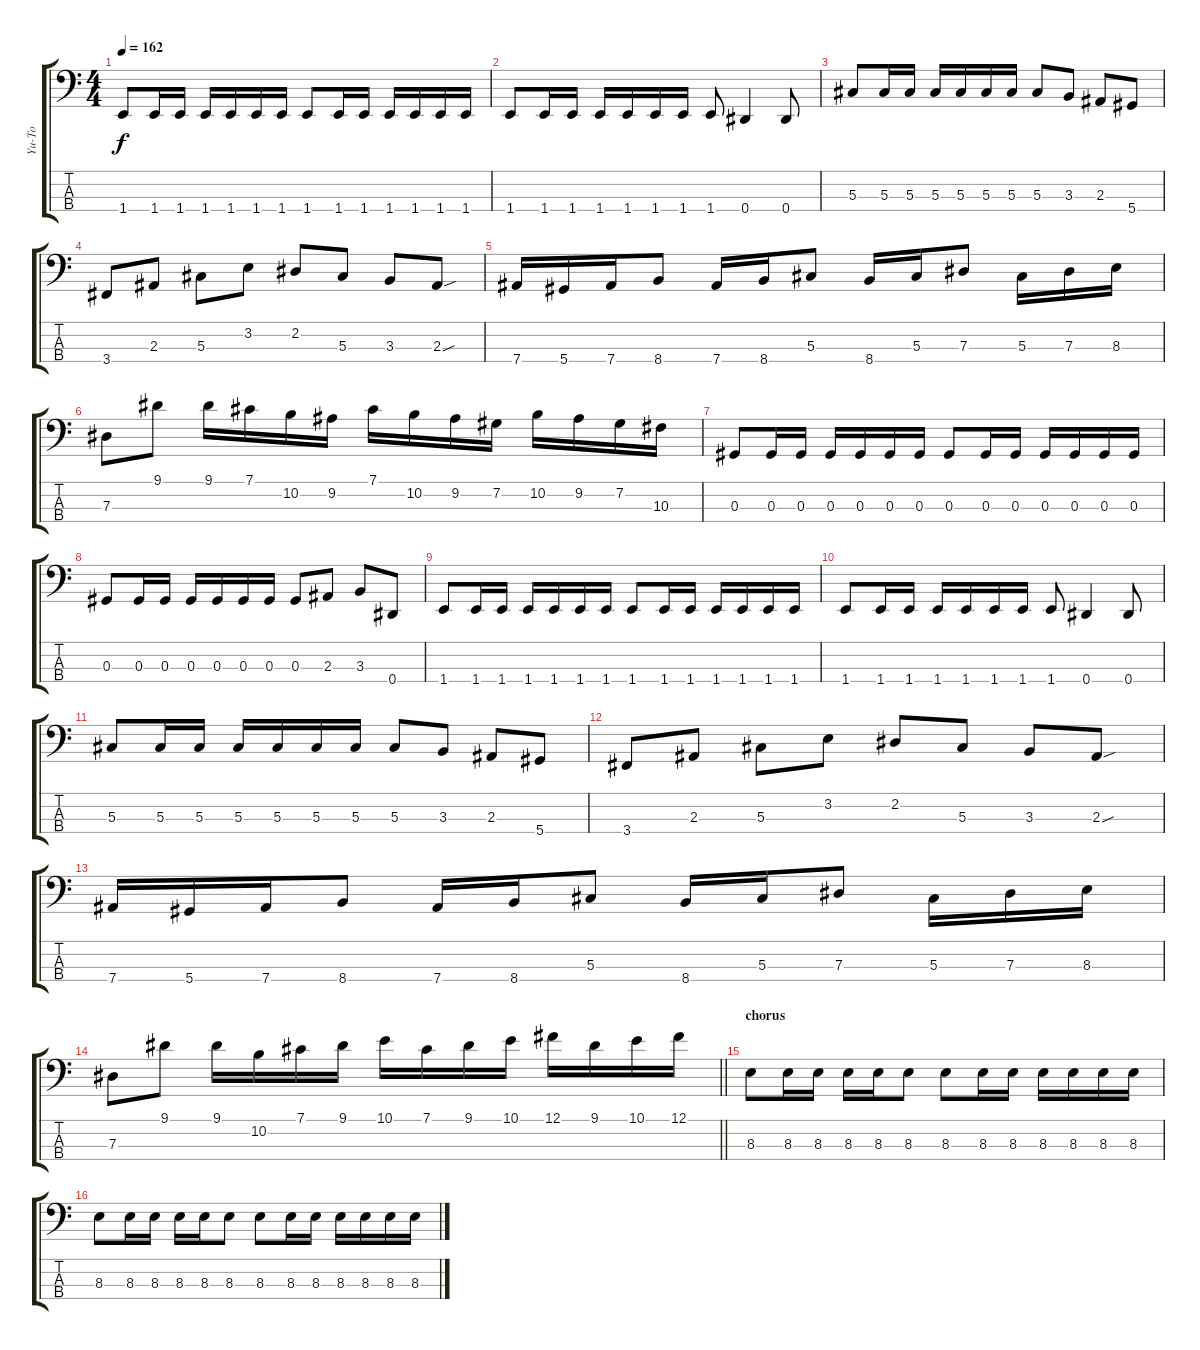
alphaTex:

\track ("Yu-To" "Yu-To") {instrument electricbassfinger}
\staff {score tabs}
\tuning (Gb2 Db2 Ab1 Eb1) {hide}
\ts (4 4)
\tempo 162
\clef f4
\ks c
1.4.8{dy f} 1.4.16 1.4.16 1.4.16 1.4.16 1.4.16 1.4.16 1.4.8 1.4.16 1.4.16 1.4.16 1.4.16 1.4.16 1.4.16 |
1.4.8 1.4.16 1.4.16 1.4.16 1.4.16 1.4.16 1.4.16 1.4.8 0.4.4 0.4.8 |
5.3.8 5.3.16 5.3.16 5.3.16 5.3.16 5.3.16 5.3.16 5.3.8 3.3.8 2.3.8 5.4.8 |
3.4.8 2.3.8 5.3.8 3.2.8 2.2.8 5.3.8 3.3.8 2.3{sou}.8 |
7.4.16 5.4.16 7.4.16 8.4.8 7.4.16 8.4.16 5.3.8 8.4.16 5.3.16 7.3.8 5.3.16 7.3.16 8.3.16 |
7.3.8 9.1.8 9.1.16 7.1.16 10.2.16 9.2.16 7.1.16 10.2.16 9.2.16 7.2.16 10.2.16 9.2.16 7.2.16 10.3.16 |
0.3.8 0.3.16 0.3.16 0.3.16 0.3.16 0.3.16 0.3.16 0.3.8 0.3.16 0.3.16 0.3.16 0.3.16 0.3.16 0.3.16 |
0.3.8 0.3.16 0.3.16 0.3.16 0.3.16 0.3.16 0.3.16 0.3.8 2.3.8 3.3.8 0.4.8 |
1.4.8 1.4.16 1.4.16 1.4.16 1.4.16 1.4.16 1.4.16 1.4.8 1.4.16 1.4.16 1.4.16 1.4.16 1.4.16 1.4.16 |
1.4.8 1.4.16 1.4.16 1.4.16 1.4.16 1.4.16 1.4.16 1.4.8 0.4.4 0.4.8 |
5.3.8 5.3.16 5.3.16 5.3.16 5.3.16 5.3.16 5.3.16 5.3.8 3.3.8 2.3.8 5.4.8 |
3.4.8 2.3.8 5.3.8 3.2.8 2.2.8 5.3.8 3.3.8 2.3{sou}.8 |
7.4.16 5.4.16 7.4.16 8.4.8 7.4.16 8.4.16 5.3.8 8.4.16 5.3.16 7.3.8 5.3.16 7.3.16 8.3.16 |
\barLineRight lightlight
7.3.8 9.1.8 9.1.16 10.2.16 7.1.16 9.1.16 10.1.16 7.1.16 9.1.16 10.1.16 12.1.16 9.1.16 10.1.16 12.1.16 |
\section ("" "chorus")
8.3.8 8.3.16 8.3.16 8.3.16 8.3.16 8.3.8 8.3.8 8.3.16 8.3.16 8.3.16 8.3.16 8.3.16 8.3.16 |
8.3.8 8.3.16 8.3.16 8.3.16 8.3.16 8.3.8 8.3.8 8.3.16 8.3.16 8.3.16 8.3.16 8.3.16 8.3.16
